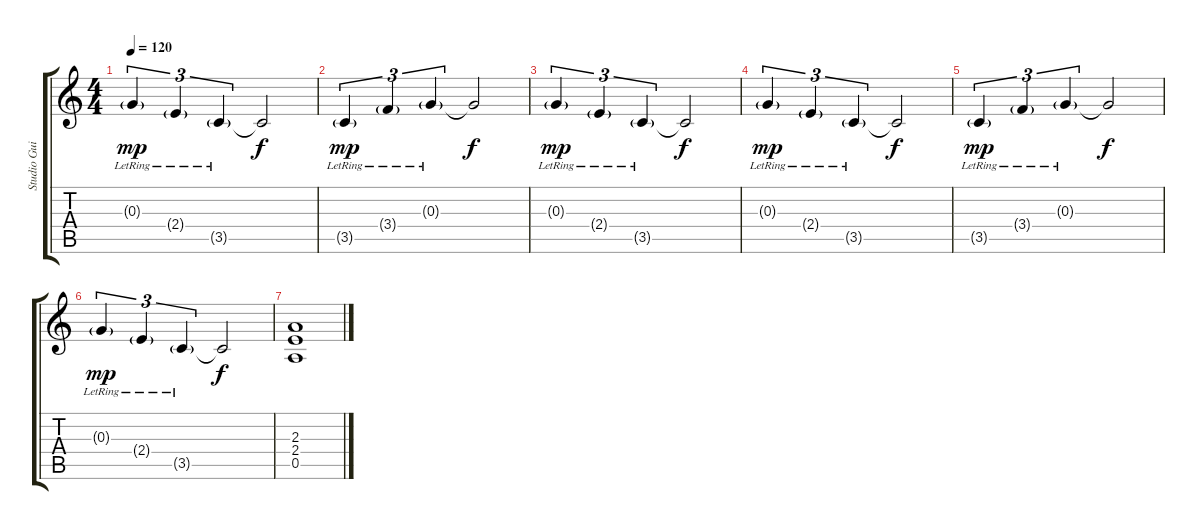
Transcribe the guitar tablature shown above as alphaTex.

\track ("Studio Guitar II (Oscar)" "Studio Gui") {instrument electricguitarclean}
\staff {score tabs}
\tuning (E4 B3 G3 D3 A2 E2) {hide}
\ts (4 4)
\tempo 120
\clef g2
\ks c
0.3{g lr}.4{tu (3 2) dy mp} 2.4{g lr}.4{tu (3 2)} 3.5{g lr}.4{tu (3 2)} 3.5{t}.2{dy f} |
3.5{g lr}.4{tu (3 2) dy mp} 3.4{g lr}.4{tu (3 2)} 0.3{g lr}.4{tu (3 2)} 0.3{t}.2{dy f} |
0.3{g lr}.4{tu (3 2) dy mp} 2.4{g lr}.4{tu (3 2)} 3.5{g lr}.4{tu (3 2)} 3.5{t}.2{dy f} |
0.3{g lr}.4{tu (3 2) dy mp} 2.4{g lr}.4{tu (3 2)} 3.5{g lr}.4{tu (3 2)} 3.5{t}.2{dy f} |
3.5{g lr}.4{tu (3 2) dy mp} 3.4{g lr}.4{tu (3 2)} 0.3{g lr}.4{tu (3 2)} 0.3{t}.2{dy f} |
0.3{g lr}.4{tu (3 2) dy mp} 2.4{g lr}.4{tu (3 2)} 3.5{g lr}.4{tu (3 2)} 3.5{t}.2{dy f} |
(2.3 2.4 0.5).1{instrument acousticguitarsteel}
